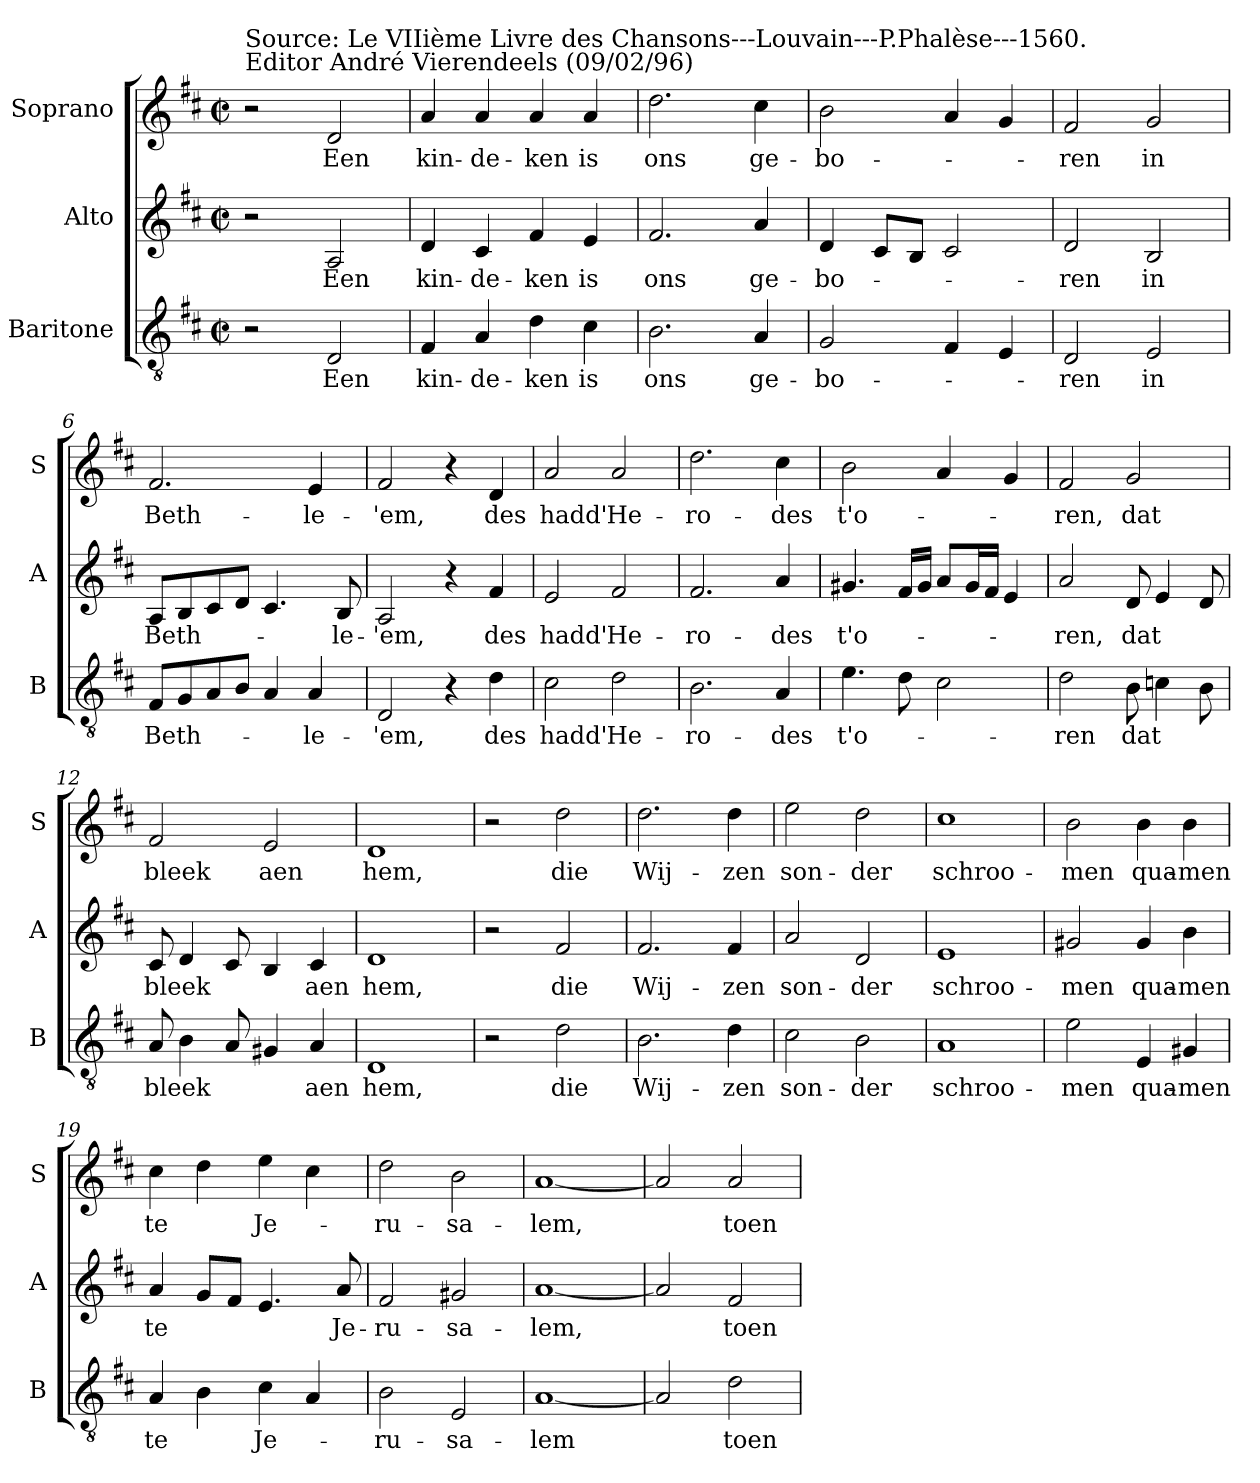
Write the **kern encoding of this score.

**kern	**text	**kern	**text	**kern	**text
*part3	*part3	*part2	*part2	*part1	*part1
*staff3	*staff3	*staff2	*staff2	*staff1	*staff1
*I"Baritone	*	*I"Alto	*	*I"Soprano	*
*I'B	*	*I'A	*	*I'S	*
*clefGv2	*	*clefG2	*	*clefG2	*
*k[f#c#]	*	*k[f#c#]	*	*k[f#c#]	*
*D:	*	*D:	*	*D:	*
*M2/2	*	*M2/2	*	*M2/2	*
*met(c|)	*	*met(c|)	*	*met(c|)	*
=1	=1	=1	=1	=1	=1
!	!	!	!	!LO:TX:a:t=Source&colon; Le VIIième Livre des Chansons---Louvain---P.Phalèse---1560.\nEditor André Vierendeels (09/02/96)	!
2r	.	2r	.	2r	.
2D/	Een	2A/	Een	2d/	Een
=2	=2	=2	=2	=2	=2
4F#/	kin-	4d/	kin-	4a/	kin-
4A/	-de-	4c#/	-de-	4a/	-de-
4d\	-ken	4f#/	-ken	4a/	-ken
4c#\	is	4e/	is	4a/	is
=3	=3	=3	=3	=3	=3
2.B\	ons	2.f#/	ons	2.dd\	ons
4A/	ge-	4a/	ge-	4cc#\	ge-
=4	=4	=4	=4	=4	=4
2G/	-bo-	4d/	-bo-	2b\	-bo-
.	.	8c#/L	.	.	.
.	.	8B/J	.	.	.
4F#/	.	2c#/	.	4a/	.
4E/	.	.	.	4g/	.
=5	=5	=5	=5	=5	=5
2D/	-ren	2d/	-ren	2f#/	-ren
2E/	in	2B/	in	2g/	in
=6	=6	=6	=6	=6	=6
8F#/L	Beth-	8A/L	Beth-	2.f#/	Beth-
8G/	.	8B/	.	.	.
8A/	.	8c#/	.	.	.
8B/J	.	8d/J	.	.	.
4A/	.	4.c#/	.	.	.
4A/	-le-	.	.	4e/	-le-
.	.	8B/	-le-	.	.
!!LO:LB:g=z
=7	=7	=7	=7	=7	=7
2D/	-'em,	2A/	-'em,	2f#/	-'em,
4r	.	4r	.	4r	.
4d\	des	4f#/	des	4d/	des
=8	=8	=8	=8	=8	=8
2c#\	hadd'	2e/	hadd'	2a/	hadd'
2d\	He-	2f#/	He-	2a/	He-
=9	=9	=9	=9	=9	=9
2.B\	-ro-	2.f#/	-ro-	2.dd\	-ro-
4A/	-des	4a/	-des	4cc#\	-des
=10	=10	=10	=10	=10	=10
4.e\	t'o-	4.g#X/	t'o-	2b\	t'o-
8d\	.	16f#/LL	.	.	.
.	.	16g#/JJ	.	.	.
2c#\	.	8a/L	.	4a/	.
.	.	16g#/L	.	.	.
.	.	16f#/JJ	.	.	.
.	.	4e/	.	4g/	.
=11	=11	=11	=11	=11	=11
2d\	-ren	2a/	-ren,	2f#/	-ren,
8B\	dat	8d/	dat	2g/	dat
4cn\	.	4e/	.	.	.
8B\	.	8d/	.	.	.
=12	=12	=12	=12	=12	=12
8A/	bleek	8c#/	bleek	2f#/	bleek
4B\	.	4d/	.	.	.
8A/	.	8c#/	.	.	.
4G#X/	.	4B/	.	2e/	aen
4A/	aen	4c#/	aen	.	.
!!LO:LB:g=z
=13	=13	=13	=13	=13	=13
1D	hem,	1d	hem,	1d	hem,
=14	=14	=14	=14	=14	=14
2r	.	2r	.	2r	.
2d\	die	2f#/	die	2dd\	die
=15	=15	=15	=15	=15	=15
2.B\	Wij-	2.f#/	Wij-	2.dd\	Wij-
4d\	-zen	4f#/	-zen	4dd\	-zen
=16	=16	=16	=16	=16	=16
2c#\	son-	2a/	son-	2ee\	son-
2B\	-der	2d/	-der	2dd\	-der
=17	=17	=17	=17	=17	=17
1A	schroo-	1e	schroo-	1cc#	schroo-
=18	=18	=18	=18	=18	=18
2e\	-men	2g#X/	-men	2b\	-men
4E/	qua-	4g#/	qua-	4b\	qua-
4G#X/	-men	4b\	-men	4b\	-men
=19	=19	=19	=19	=19	=19
4A/	te	4a/	te	4cc#\	te
4B\	.	8g/L	.	4dd\	.
.	.	8f#/J	.	.	.
4c#\	Je-	4.e/	.	4ee\	Je-
4A/	.	.	.	4cc#\	.
.	.	8a/	Je-	.	.
!!LO:LB:g=z
=20	=20	=20	=20	=20	=20
2B\	-ru-	2f#/	-ru-	2dd\	-ru-
2E/	-sa-	2g#X/	-sa-	2b\	-sa-
=21	=21	=21	=21	=21	=21
[1A	-lem	[1a	-lem,	[1a	-lem,
=22	=22	=22	=22	=22	=22
2A/]	.	2a/]	.	2a/]	.
2d\	toen	2f#/	toen	2a/	toen
=	=	=	=	=	=
*-	*-	*-	*-	*-	*-
